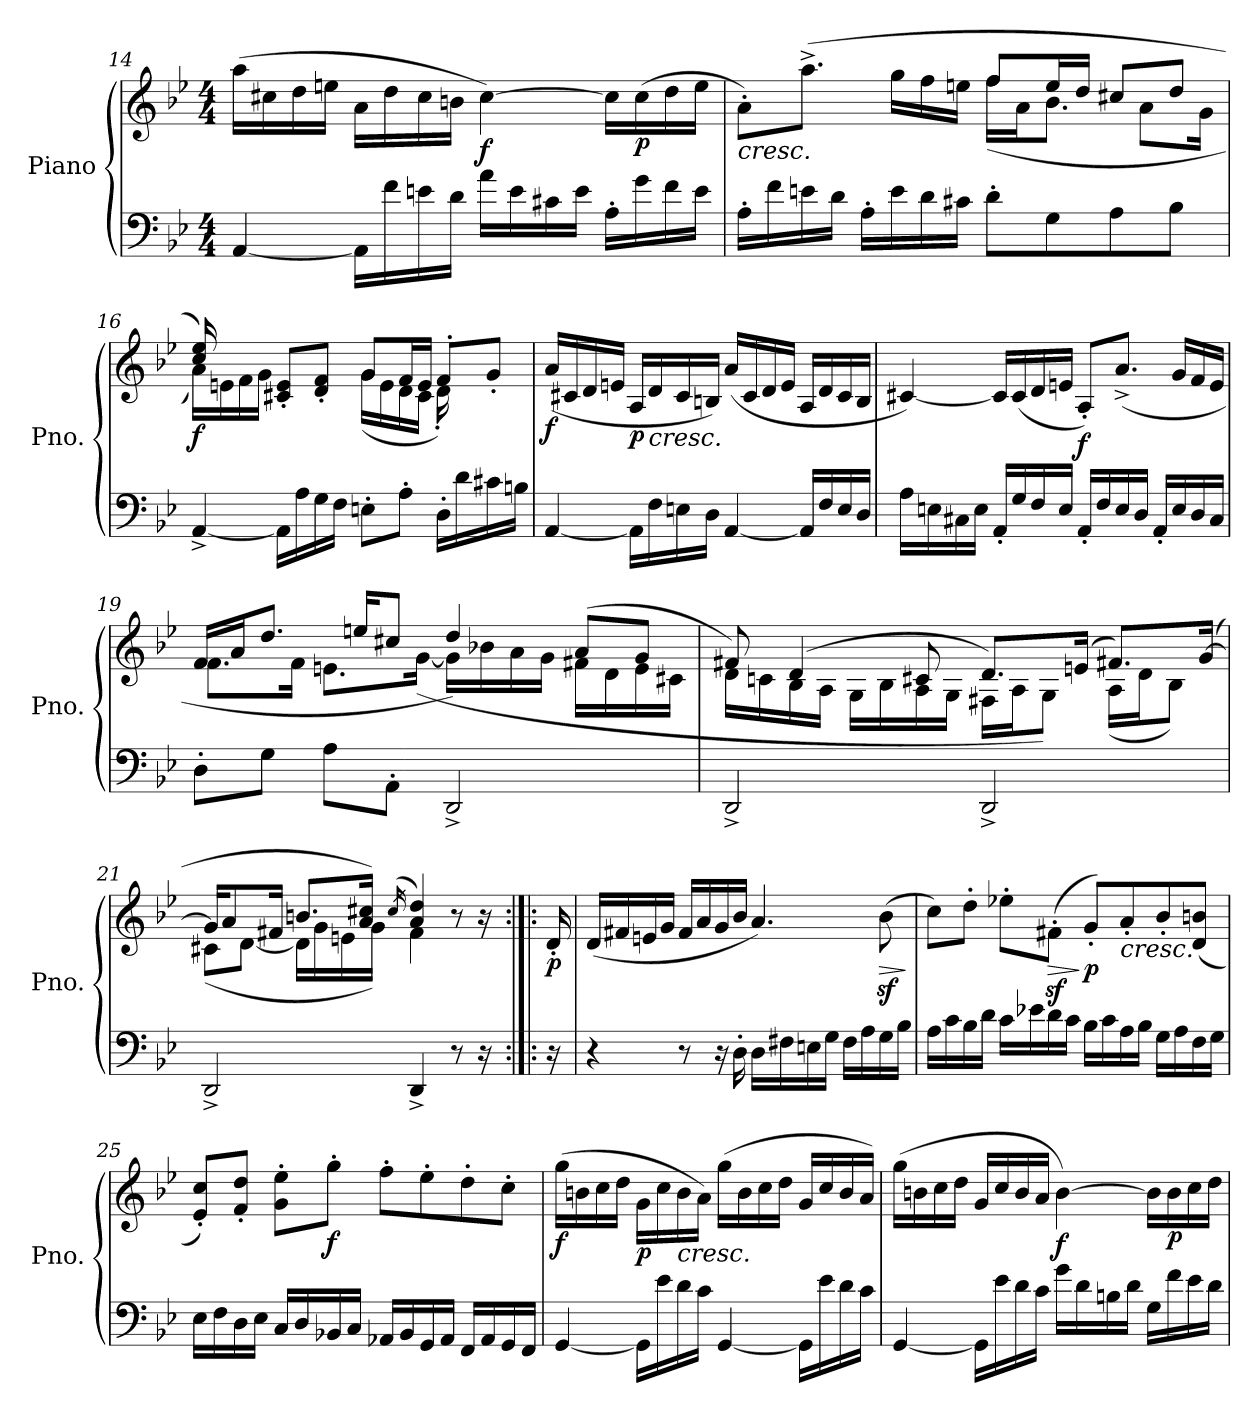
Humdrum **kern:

**kern	**kern	**dynam
*part1	*part1	*part1
*staff2	*staff1	*staff1/2
*I"Piano	*	*
*I'Pno.	*	*
*clefF4	*clefG2	*
*k[b-e-]	*k[b-e-]	*
*M4/4	*M4/4	*
=14	=14	=14
[4AA/	(>16aa\LL	.
.	16cc#X\	.
.	16dd\	.
.	16een\JJ	.
16AA\LL]	16a\LL	.
16f<\	16dd\	.
16en\	16cc#\	.
16d\JJ	16bn\JJ	.
!	!	!LO:DY:b
16a\LL	[4cc#\)	f
16e\	.	.
16c#X<\	.	.
16e\JJ	.	.
16A'\LL	16cc#\LL]	.
!	!	!LO:DY:b
16g<\	(>16cc#\	p
16f\	16dd\	.
16e\JJ	16ee\JJ	.
!!LO:LB:g=z
=15	=15	=15
*	*^	*
!	!LO:TX:b:i:t=cresc.	!	!
16A'\LL	8a'\L)	2ryy	.
16f\	.	.	.
16en\	(>8.aa^\J	.	.
16d\JJ	.	.	.
16A'\LL	.	.	.
16e\	16gg\LL	.	.
16d\	16ff\	.	.
16c#X\JJ	16een\JJ	.	.
8d<'\L	8ff/L	(<16ff>\LL	.
.	.	16a\J	.
8G<\	16ee/L	8.b-<\J	.
.	16dd/JJ	.	.
8A\	8cc#X/L	.	.
.	.	8a<\L	.
8B-\J	8dd/J	.	.
.	.	16g\Jk	.
=16	=16	=16	=16
!	!	!	!LO:DY:b
[4AA^/	16cc/ 16ee-/)	16a\LL)	f
.	16ryy	(<16en<\	.
.	8ryy	16f\	.
.	.	16g\JJ	.
16AA\LL]	(8c#X/' 8e/'L	4ryy	.
16A\	.	.	.
16G\	8d/' 8f/'J	.	.
16F\JJ	.	.	.
8En'\L	8g/L	(>16g>\LL	.
.	.	16e>\	.
8A'\J	16f/L	16d\	.
.	16e/JJ	16c#\JJ	.
16D'\LL	(8f'/L	16d'\)	.
16d\	.	8.ryy	.
16c#X\	8g'/J	.	.
16Bn\JJ	.	.	.
*	*v	*v	*
!!LO:LB:g=z
=17	=17	=17
!	!	!LO:DY:b
[4AA/	(<16a/LL	f
.	16c#X/	.
.	16d/	.
.	16en/JJ	.
!	!	!LO:DY:b
16AA\LL]	16A/LL	p
!	!LO:TX:b:i:t=cresc.	!
16F\	16d/	.
16En\	16c#/	.
16D\JJ	16Bn/JJ)	.
[4AA/)	(<16a/LL	.
.	16c#/	.
.	16d/	.
.	16e/JJ	.
16AA/LL]	16A/LL	.
16F/	16d/	.
16E/	16c#/	.
16D/JJ	16B/JJ	.
=18	=18	=18
16A\LL	[4c#X/)	.
16En\	.	.
16C#X<\	.	.
16E\JJ	.	.
16AA'/LL	16c#/LL]	.
16G/	(<16c#/	.
16F/	16d/	.
16E/JJ	16en/JJ	.
!	!	!LO:DY:b
16AA'/LL	8A'/L)	f
16F/	.	.
16E/	(>8.a^/J	.
16D/JJ	.	.
16AA'/LL	.	.
16E/	16g/LL	.
16D/	16f/	.
16C#/JJ	16e/JJ	.
!!LO:LB:g=z
=19	=19	=19
*	*^	*
8D<'\L	16f/LL	8.f\L	.
.	16a/J	.	.
8G<\J	8.dd/J	.	.
.	.	16f\Jk	.
8A\L	.	8.en\L	.
.	16een/KL	.	.
8AA<'\J	8cc#X/J	.	.
.	.	(<[16g<\Jk	.
2DD^/	4dd/)	16g\LL]	.
.	.	16b-X>\	.
.	.	16a\	.
.	.	16g\JJ	.
.	(>8a/L	16f#X\LL	.
.	.	16d\	.
.	8g/J	16e\	.
.	.	16c#X<\JJ	.
=20	=20	=20	=20
2DD^/	8f#X/)	16d\LL	.
.	.	16cn\	.
.	(>4d/	16B-\	.
.	.	16A\JJ	.
.	.	16G\LL	.
.	.	16B-\	.
.	8c#X/	16A\	.
.	.	16G\JJ	.
2DD^/	8.d/L)	16F#X<\LL	.
.	.	16A<\J	.
.	.	8G<\J)	.
.	(>16en/Jk	.	.
.	8.f#X/L)	(<16A<\LL	.
.	.	16d<\J	.
.	.	8B-\J)	.
.	(>[16g/Jk	.	.
!!LO:LB:g=z	!!
=21	=21	=21	=21
2DD^/	16g/KL]	(<8c#X<\L	.
.	8a/	.	.
.	.	[8d<\J	.
.	16f#X/Jk	.	.
.	8.bn/L	16d\LL]	.
.	.	16g<\	.
.	.	16en\	.
.	16a/ 16cc#X/Jk)	16g<\JJ)	.
.	(>16qcc#/	.	.
4DD^/	4a/ 4dd/)	4f#\	.
8r	8r	4ryy	.
16r	16r	.	.
16ryy	16ryy	.	.
*	*v	*v	*
=22:|!|:	=22:|!|:	=22:|!|:
!	!	!LO:DY:b
16r	16d'/	p
=23	=23	=23
4r	(<16d/LL	.
.	16f#X/	.
.	16en/	.
.	16g/JJ	.
8r	16f#/LL	.
.	16a/	.
16r	16g/	.
16D<'\	16b-/JJ	.
16D<\LL	4.a/)	.
16F#X\	.	.
16En\	.	.
16G\JJ	.	.
16F#<\LL	.	.
16A\	.	.
!	!	!LO:HP:b
16G<\	(>8b-z<\	>
16B-\JJ	.	.
.	.	]
!!LO:LB:g=z
=24	=24	=24
16A\LL	8cc\L)	.
16c\	.	.
16B-\	8dd'\J	.
16d\JJ	.	.
16c<\LL	8ee-X'\L	.
16e-X<\	.	.
!	!	!LO:HP:b
16d<\	(<8f#Xz<'\J	>
16c<\JJ	.	.
!	!	!LO:DY:n=1:b
16B-<\LL	8g'/L)	] p
16c<\	.	.
!	!LO:TX:b:i:t=cresc.	!
16A<\	8a'/	.
16B-<\JJ	.	.
16G<\LL	8b-'/	.
16A<\	.	.
16F\	(>8d/ 8bn/J	.
16G\JJ	.	.
=25	=25	=25
16E-<\LL	8e-/' 8cc/'L)	.
16F<\	.	.
16D\	8f/' 8dd/'J	.
16E-\JJ	.	.
16C</LL	8g\' 8ee-\'L	.
16D</	.	.
!	!	!LO:DY:b
16BB-X</	8gg'\J	f
16C</JJ	.	.
16AA-X</LL	8ff'\L	.
16BB-</	.	.
16GG</	8ee-'\	.
16AA-</JJ	.	.
16FF</LL	8dd'\	.
16AA-/	.	.
16GG/	8cc'\J	.
16FF/JJ	.	.
!!LO:PB:g=z
=26	=26	=26
!	!	!LO:DY:b
[4GG/	(>16gg\LL	f
.	16bn\	.
.	16cc\	.
.	16dd\JJ	.
!	!	!LO:DY:b
16GG\LL]	16g\LL	p
16e-<\	16cc\	.
!	!LO:TX:b:i:t=cresc.	!
16d\	16b\	.
16c\JJ	16a\JJ)	.
[4GG/	(>16gg\LL	.
.	16b\	.
.	16cc\	.
.	16dd\JJ	.
16GG\LL]	16g/LL	.
16e-\	16cc/	.
16d\	16b/	.
16c\JJ	16a/JJ)	.
=27	=27	=27
[4GG/	(>16gg\LL	.
.	16bn\	.
.	16cc\	.
.	16dd\JJ	.
16GG\LL]	16g/LL	.
16e-\	16cc/	.
16d\	16b/	.
16c\JJ	16a/JJ	.
!	!	!LO:DY:b
16g\LL	[4b\)	f
16d\	.	.
16Bn\	.	.
16d\JJ	.	.
16G\LL	16b\LL]	.
!	!	!LO:DY:b
16f\	16b\	p
16e-\	16cc\	.
16d\JJ	16dd\JJ	.
=	=	=
*-	*-	*-
